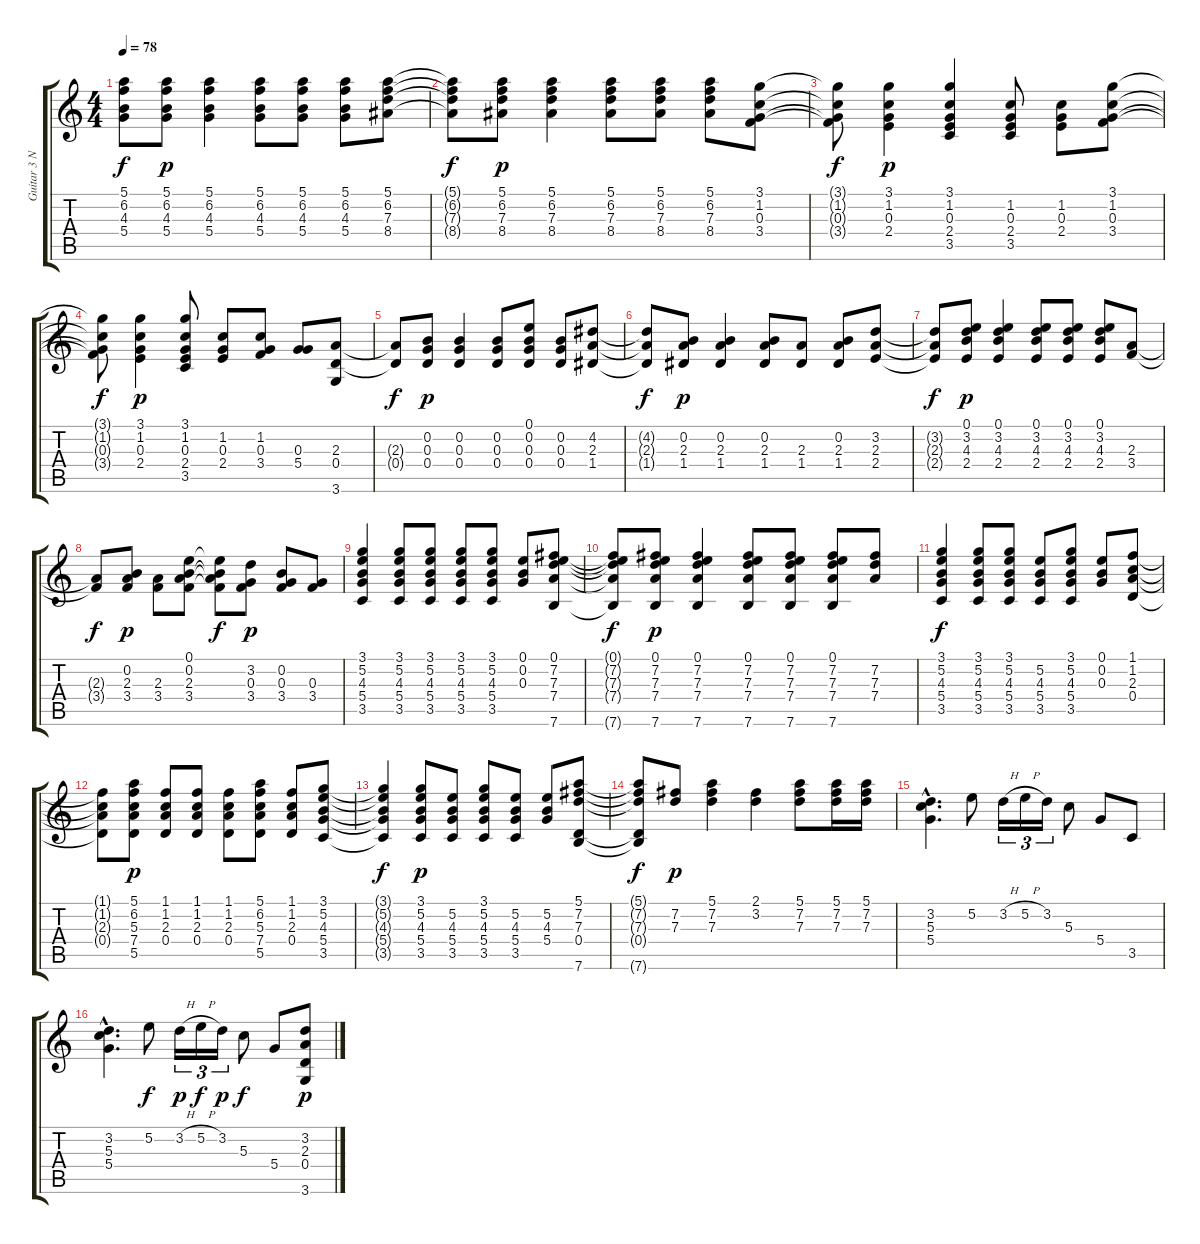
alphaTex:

\track ("Guitar 3 Nylon Acoustic." "Guitar 3 N") {instrument acousticguitarnylon}
\staff {score tabs}
\tuning (E4 B3 G3 D3 A2 E2) {hide}
\ts (4 4)
\tempo 78
\clef g2
\ks c
(5.1{t} 6.2{t} 4.3{t} 5.4{t}).8{dy f} (5.1 6.2 4.3 5.4).8{dy p} (5.1 6.2 4.3 5.4).4 (5.1 6.2 4.3 5.4).8 (5.1 6.2 4.3 5.4).8 (5.1 6.2 4.3 5.4).8 (5.1 6.2 7.3 8.4).8 |
(5.1{t} 6.2{t} 7.3{t} 8.4{t}).8{dy f} (5.1 6.2 7.3 8.4).8{dy p} (5.1 6.2 7.3 8.4).4 (5.1 6.2 7.3 8.4).8 (5.1 6.2 7.3 8.4).8 (5.1 6.2 7.3 8.4).8 (3.1 1.2 0.3 3.4).8 |
(3.1{t} 1.2{t} 0.3{t} 3.4{t}).8{dy f} (3.1 1.2 0.3 2.4).4{dy p} (3.1 1.2 0.3 2.4 3.5).4 (1.2 0.3 2.4 3.5).8 (1.2 0.3 2.4).8 (3.1 1.2 0.3 3.4).8 |
(3.1{t} 1.2{t} 0.3{t} 3.4{t}).8{dy f} (3.1 1.2 0.3 2.4).4{dy p} (3.1 1.2 0.3 2.4 3.5).8 (1.2 0.3 2.4).8 (1.2 0.3 3.4).8 (0.3 5.4).8 (2.3 0.4 3.6).8 |
(2.3{t} 0.4{t}).8{dy f} (0.2 0.3 0.4).8{dy p} (0.2 0.3 0.4).4 (0.2 0.3 0.4).8 (0.1 0.2 0.3 0.4).8 (0.2 0.3 0.4).8 (4.2 2.3 1.4).8 |
(4.2{t} 2.3{t} 1.4{t}).8{dy f} (0.2 2.3 1.4).8{dy p} (0.2 2.3 1.4).4 (0.2 2.3 1.4).8 (2.3 1.4).8 (0.2 2.3 1.4).8 (3.2 2.3 2.4).8 |
(3.2{t} 2.3{t} 2.4{t}).8{dy f} (0.1 3.2 4.3 2.4).8{dy p} (0.1 3.2 4.3 2.4).4 (0.1 3.2 4.3 2.4).8 (0.1 3.2 4.3 2.4).8 (0.1 3.2 4.3 2.4).8 (2.3 3.4).8 |
(2.3{t} 3.4{t}).8{dy f} (0.2 2.3 3.4).8{dy p} (2.3 3.4).8 (0.1 0.2 2.3 3.4).8 (0.1{t} 0.2{t} 2.3{t} 3.4{t}).8{dy f} (3.2 0.3 3.4).8{dy p} (0.2 0.3 3.4).8 (0.3 3.4).8 |
(3.1 5.2 4.3 5.4 3.5).4 (3.1 5.2 4.3 5.4 3.5).8 (3.1 5.2 4.3 5.4 3.5).8 (3.1 5.2 4.3 5.4 3.5).8 (3.1 5.2 4.3 5.4 3.5).8 (0.1 0.2 0.3).8 (0.1 7.2 7.3 7.4 7.6).8 |
(0.1{t} 7.2{t} 7.3{t} 7.4{t} 7.6{t}).8{dy f} (0.1 7.2 7.3 7.4 7.6).8{dy p} (0.1 7.2 7.3 7.4 7.6).4 (0.1 7.2 7.3 7.4 7.6).8 (0.1 7.2 7.3 7.4 7.6).8 (0.1 7.2 7.3 7.4 7.6).8 (7.2 7.3 7.4).8 |
(3.1 5.2 4.3 5.4 3.5).4{dy f} (3.1 5.2 4.3 5.4 3.5).8 (3.1 5.2 4.3 5.4 3.5).8 (5.2 4.3 5.4 3.5).8 (3.1 5.2 4.3 5.4 3.5).8 (0.1 0.2 0.3).8 (1.1 1.2 2.3 0.4).8 |
(1.1{t} 1.2{t} 2.3{t} 0.4{t}).8 (5.1 6.2 5.3 7.4 5.5).8{dy p} (1.1 1.2 2.3 0.4).8 (1.1 1.2 2.3 0.4).8 (1.1 1.2 2.3 0.4).8 (5.1 6.2 5.3 7.4 5.5).8 (1.1 1.2 2.3 0.4).8 (3.1 5.2 4.3 5.4 3.5).8 |
(3.1{t} 5.2{t} 4.3{t} 5.4{t} 3.5{t}).4{dy f} (3.1 5.2 4.3 5.4 3.5).8{dy p} (5.2 4.3 5.4 3.5).8 (3.1 5.2 4.3 5.4 3.5).8 (5.2 4.3 5.4 3.5).8 (5.2 4.3 5.4).8 (5.1 7.2 7.3 0.4 7.6).8 |
(5.1{t} 7.2{t} 7.3{t} 0.4{t} 7.6{t}).8{dy f} (7.2 7.3).8{dy p} (5.1 7.2 7.3).4 (2.1 3.2).4 (5.1 7.2 7.3).8 (5.1 7.2 7.3).16 (5.1 7.2 7.3).16 |
(3.2{hac} 5.3{hac} 5.4{hac}).4{d} 5.2.8 3.2{h}.16{tu (3 2)} 5.2{h}.16{tu (3 2)} 3.2.16{tu (3 2)} 5.3.8 5.4.8 3.5.8 |
(3.2{hac} 5.3{hac} 5.4{hac}).4{d} 5.2.8{dy f} 3.2{h}.16{tu (3 2) dy p} 5.2{h}.16{tu (3 2) dy f} 3.2.16{tu (3 2) dy p} 5.3.8{dy f} 5.4.8 (3.2 2.3 0.4 3.6).8{dy p}
